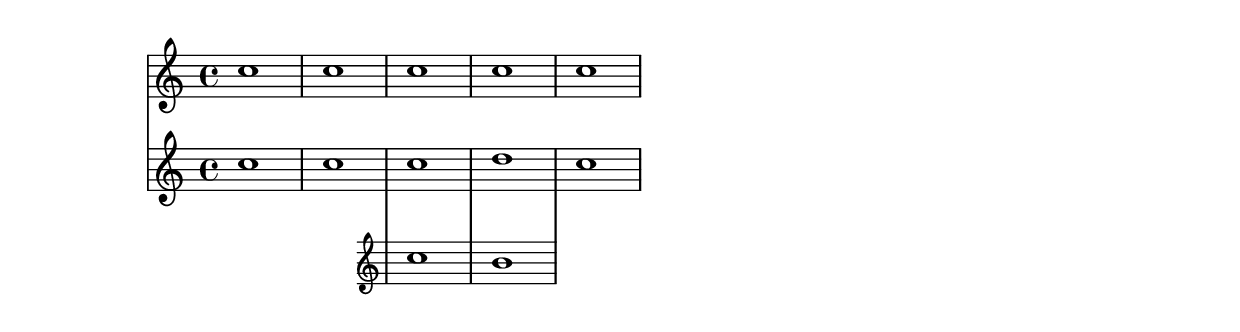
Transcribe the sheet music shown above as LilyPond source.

%% DO NOT EDIT this file manually; it is automatically
%% generated from LSR http://lsr.dsi.unimi.it
%% Make any changes in LSR itself, or in Documentation/snippets/new/ ,
%% and then run scripts/auxiliar/makelsr.py
%%
%% This file is in the public domain.
\version "2.14.2"

\header {
  lsrtags = "contexts-and-engravers, staff-notation, really-simple"

%% Translation of GIT committish: 6977ddc9a3b63ea810eaecb864269c7d847ccf98
  texidoces = "
Se puede añadir (posiblemente de forma temporal) un pentagrama
nuevo una vez que la pieza ha comenzado.

"
  doctitlees = "Añadir un pentagrama nuevo"

  texidoc = "
An extra staff can be added (possibly temporarily) after the start of a
piece.

"
  doctitle = "Adding an extra staff"
} % begin verbatim


\score {
  <<
    \new Staff \relative c'' {
      c1 | c | c | c | c
    }
    \new StaffGroup \relative c'' {
      \new Staff {
        c1 | c
        <<
          {
            c1 | d
          }
          \new Staff {
            \once \override Staff.TimeSignature #'stencil = ##f
            c1 | b
          }
        >>
        c1
      }
    }
  >>
}

